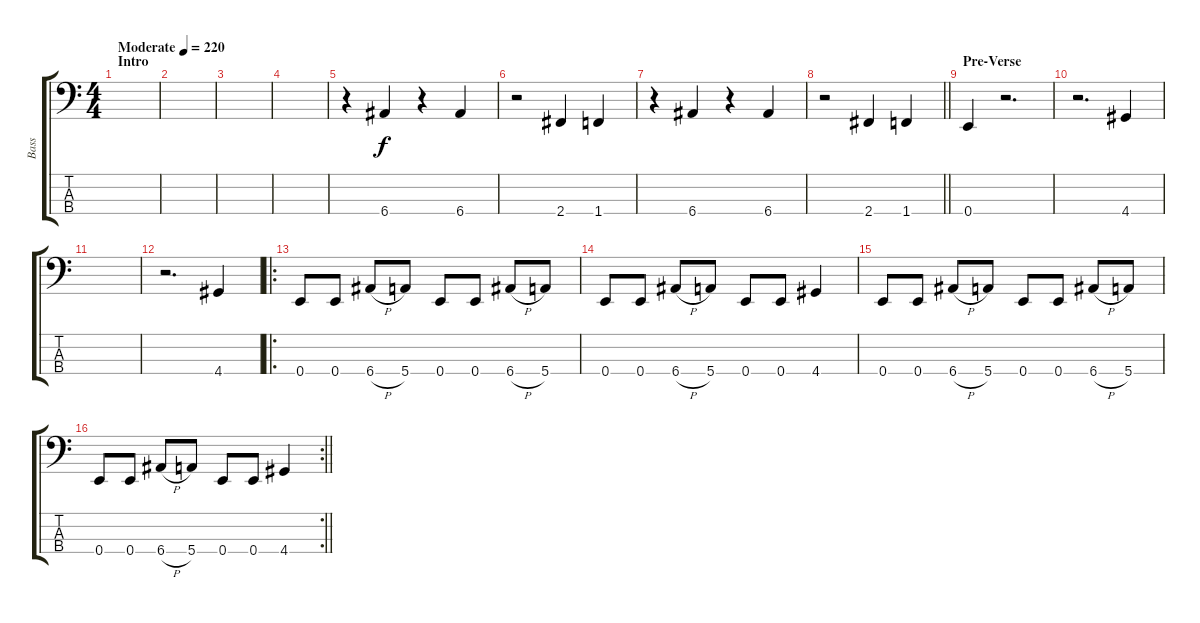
\track ("Bass" "Bass") {instrument electricbassfinger}
\staff {score tabs}
\tuning (G2 D2 A1 E1) {hide}
\ts (4 4)
\section ("" "Intro")
\tempo (220 "Moderate")
\clef f4
\ks c
|
|
|
|
r.4 6.4.4 r.4 6.4.4 |
r.2 2.4.4 1.4.4 |
r.4 6.4.4 r.4 6.4.4 |
\barLineRight lightlight
r.2 2.4.4 1.4.4 |
\section ("" "Pre-Verse")
0.4.4 r.2{d} |
r.2{d} 4.4.4 |
|
r.2{d} 4.4.4 |
\ro
0.4.8 0.4.8 6.4{h}.8 5.4.8 0.4.8 0.4.8 6.4{h}.8 5.4.8 |
0.4.8 0.4.8 6.4{h}.8 5.4.8 0.4.8 0.4.8 4.4.4 |
0.4.8 0.4.8 6.4{h}.8 5.4.8 0.4.8 0.4.8 6.4{h}.8 5.4.8 |
\rc 2
\barLineRight lightlight
0.4.8 0.4.8 6.4{h}.8 5.4.8 0.4.8 0.4.8 4.4.4
